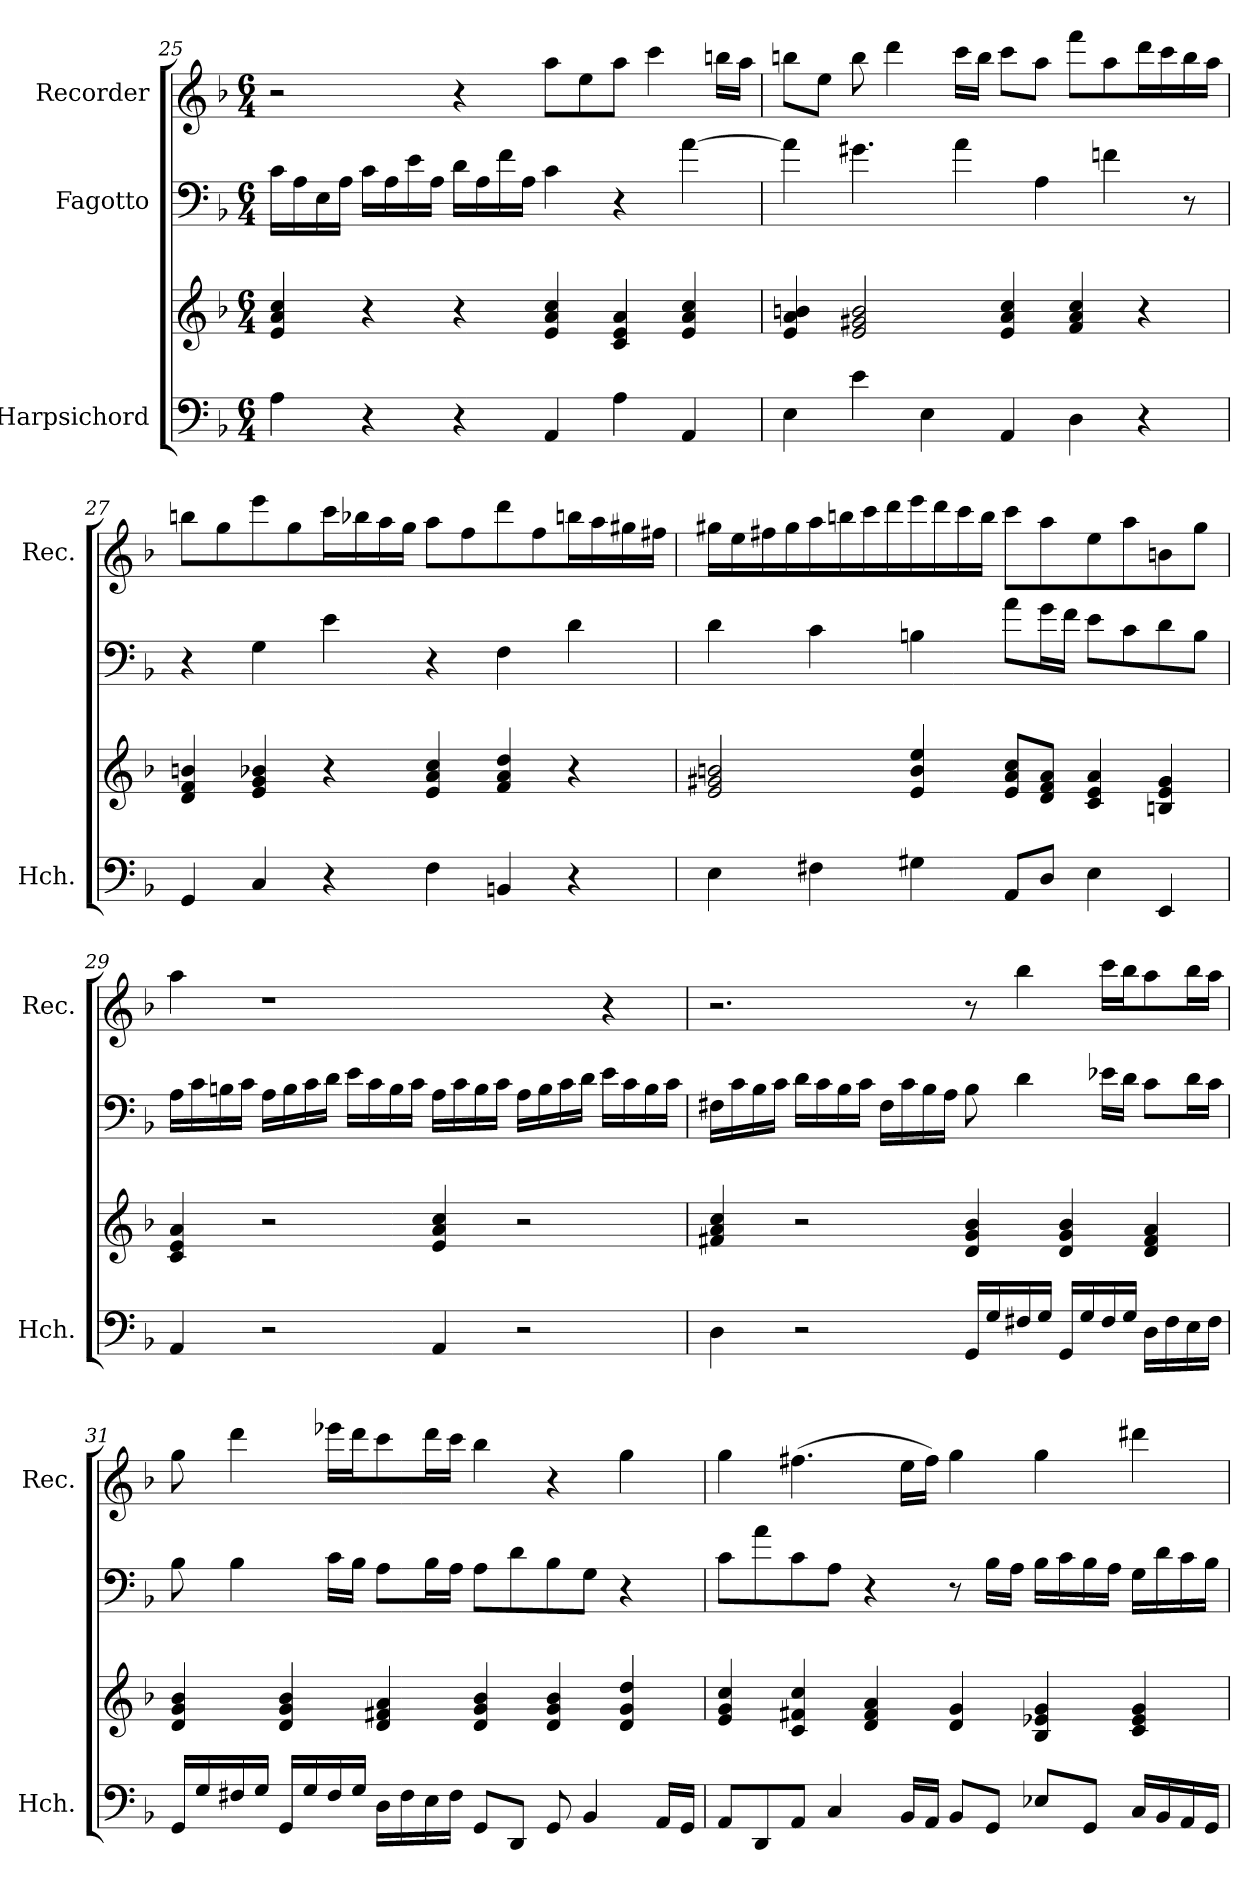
**kern	**kern	**kern	**kern
*part3	*part3	*part2	*part1
*staff4	*staff3	*staff2	*staff1
*I"Harpsichord	*	*I"Fagotto	*I"Recorder
*I'Hch.	*	*	*I'Rec.
*clefF4	*clefG2	*clefF4	*clefG2
*k[b-]	*k[b-]	*k[b-]	*k[b-]
*M6/4	*M6/4	*M6/4	*M6/4
=25	=25	=25	=25
4A\	4e/ 4a/ 4cc/	16c\LL	2r
.	.	16A\	.
.	.	16E\	.
.	.	16A\JJ	.
4r	4r	16c\LL	.
.	.	16A\	.
.	.	16e\	.
.	.	16A\JJ	.
4r	4r	16d\LL	4r
.	.	16A\	.
.	.	16f\	.
.	.	16A\JJ	.
4AA/	4e/ 4a/ 4cc/	4c\	8aa\L
.	.	.	8ee\
4A\	4c/ 4e/ 4a/	4r	8aa\J
.	.	.	4ccc\
4AA/	4e/ 4a/ 4cc/	[4a\	.
.	.	.	16bbn\LL
.	.	.	16aa\JJ
!!LO:PB:g=z
=26	=26	=26	=26
4E\	4e/ 4a/ 4bn/	4a\]	8bbn\L
.	.	.	8ee\J
4e\	2e/ 2g#X/ 2b/	4.g#X\	8bb\
.	.	.	4ddd\
4E\	.	.	.
.	.	4a\	16ccc\LL
.	.	.	16bb\JJ
4AA/	4e/ 4a/ 4cc/	.	8ccc\L
.	.	4A\	8aa\J
4D\	4f/ 4a/ 4cc/	.	8fff\L
.	.	4fn\	8aa\
4r	4r	.	16ddd\L
.	.	.	16ccc\
.	.	8r	16bb\
.	.	.	16aa\JJ
=27	=27	=27	=27
4GG/	4d/ 4f/ 4bn/	4r	8bbn\L
.	.	.	8gg\
4C/	4e/ 4g/ 4b-X/	4G\	8eee\
.	.	.	8gg\
4r	4r	4e\	16ccc\L
.	.	.	16bb-X\
.	.	.	16aa\
.	.	.	16gg\JJ
4F\	4e/ 4a/ 4cc/	4r	8aa\L
.	.	.	8ff\
4BBn/	4f/ 4a/ 4dd/	4F\	8ddd\
.	.	.	8ff\
4r	4r	4d\	16bbn\L
.	.	.	16aa\
.	.	.	16gg#X\
.	.	.	16ff#X\JJ
=28	=28	=28	=28
4E\	2e/ 2g#X/ 2bn/	4d\	16gg#X\LL
.	.	.	16ee\
.	.	.	16ff#X\
.	.	.	16gg#\
4F#X\	.	4c\	16aa\
.	.	.	16bbn\
.	.	.	16ccc\
.	.	.	16ddd\
4G#X\	4e/ 4b/ 4ee/	4Bn\	16eee\
.	.	.	16ddd\
.	.	.	16ccc\
.	.	.	16bb\JJ
8AA/L	8e/ 8a/ 8cc/L	8a\L	8ccc\L
8D/J	8d/ 8f/ 8a/J	16g\L	8aa\
.	.	16f\JJ	.
4E\	4c/ 4e/ 4a/	8e\L	8ee\
.	.	8c\	8aa\
4EE/	4Bn/ 4e/ 4g#/	8d\	8bn\
.	.	8B\J	8gg#\J
!!LO:LB:g=z
=29	=29	=29	=29
4AA/	4c/ 4e/ 4a/	16A\LL	4aa\
.	.	16c\	.
.	.	16Bn\	.
.	.	16c\JJ	.
2r	2r	16A\LL	1r
.	.	16B\	.
.	.	16c\	.
.	.	16d\JJ	.
.	.	16e\LL	.
.	.	16c\	.
.	.	16B\	.
.	.	16c\JJ	.
4AA/	4e/ 4a/ 4cc/	16A\LL	.
.	.	16c\	.
.	.	16B\	.
.	.	16c\JJ	.
2r	2r	16A\LL	.
.	.	16B\	.
.	.	16c\	.
.	.	16d\JJ	.
.	.	16e\LL	4r
.	.	16c\	.
.	.	16B\	.
.	.	16c\JJ	.
=30	=30	=30	=30
4D\	4f#X/ 4a/ 4cc/	16F#X\LL	2.r
.	.	16c\	.
.	.	16B-\	.
.	.	16c\JJ	.
2r	2r	16d\LL	.
.	.	16c\	.
.	.	16B-\	.
.	.	16c\JJ	.
.	.	16F#\LL	.
.	.	16c\	.
.	.	16B-\	.
.	.	16A\JJ	.
16GG/LL	4d/ 4g/ 4b-/	8B-\	8r
16G/	.	.	.
16F#X/	.	4d\	4bb-\
16G/JJ	.	.	.
16GG/LL	4d/ 4g/ 4b-/	.	.
16G/	.	.	.
16F#/	.	16e-X\LL	16ccc\LL
16G/JJ	.	16d\JJ	16bb-\J
16D\LL	4d/ 4f#/ 4a/	8c\L	8aa\
16F#\	.	.	.
16E\	.	16d\L	16bb-\L
16F#\JJ	.	16c\JJ	16aa\JJ
!!LO:LB:g=z
=31	=31	=31	=31
16GG/LL	4d/ 4g/ 4b-/	8B-\	8gg\
16G/	.	.	.
16F#X/	.	4B-\	4ddd\
16G/JJ	.	.	.
16GG/LL	4d/ 4g/ 4b-/	.	.
16G/	.	.	.
16F#/	.	16c\LL	16eee-X\LL
16G/JJ	.	16B-\JJ	16ddd\J
16D\LL	4d/ 4f#X/ 4a/	8A\L	8ccc\
16F#\	.	.	.
16E\	.	16B-\L	16ddd\L
16F#\JJ	.	16A\JJ	16ccc\JJ
8GG/L	4d/ 4g/ 4b-/	8A\L	4bb-\
8DD/J	.	8d\	.
8GG/	4d/ 4g/ 4b-/	8B-\	4r
4BB-/	.	8G\J	.
.	4d/ 4g/ 4dd/	4r	4gg\
16AA/LL	.	.	.
16GG/JJ	.	.	.
=32	=32	=32	=32
8AA/L	4e/ 4g/ 4cc/	8c\L	4gg\
8DD/	.	8a\	.
8AA/J	4c/ 4f#X/ 4cc/	8c\	(4.ff#X\
4C/	.	8A\J	.
.	4d/ 4f#/ 4a/	4r	.
16BB-/LL	.	.	16ee\LL
16AA/JJ	.	.	16ff#\JJ)
8BB-/L	4d/ 4g/	8r	4gg\
8GG/J	.	16B-\LL	.
.	.	16A\JJ	.
8E-X/L	4B-/ 4e-X/ 4g/	16B-\LL	4gg\
.	.	16c\	.
8GG/J	.	16B-\	.
.	.	16A\JJ	.
16C/LL	4c/ 4e-/ 4g/	16G\LL	4ddd#X\
16BB-/	.	16d\	.
16AA/	.	16c\	.
16GG/JJ	.	16B-\JJ	.
=	=	=	=
*-	*-	*-	*-
